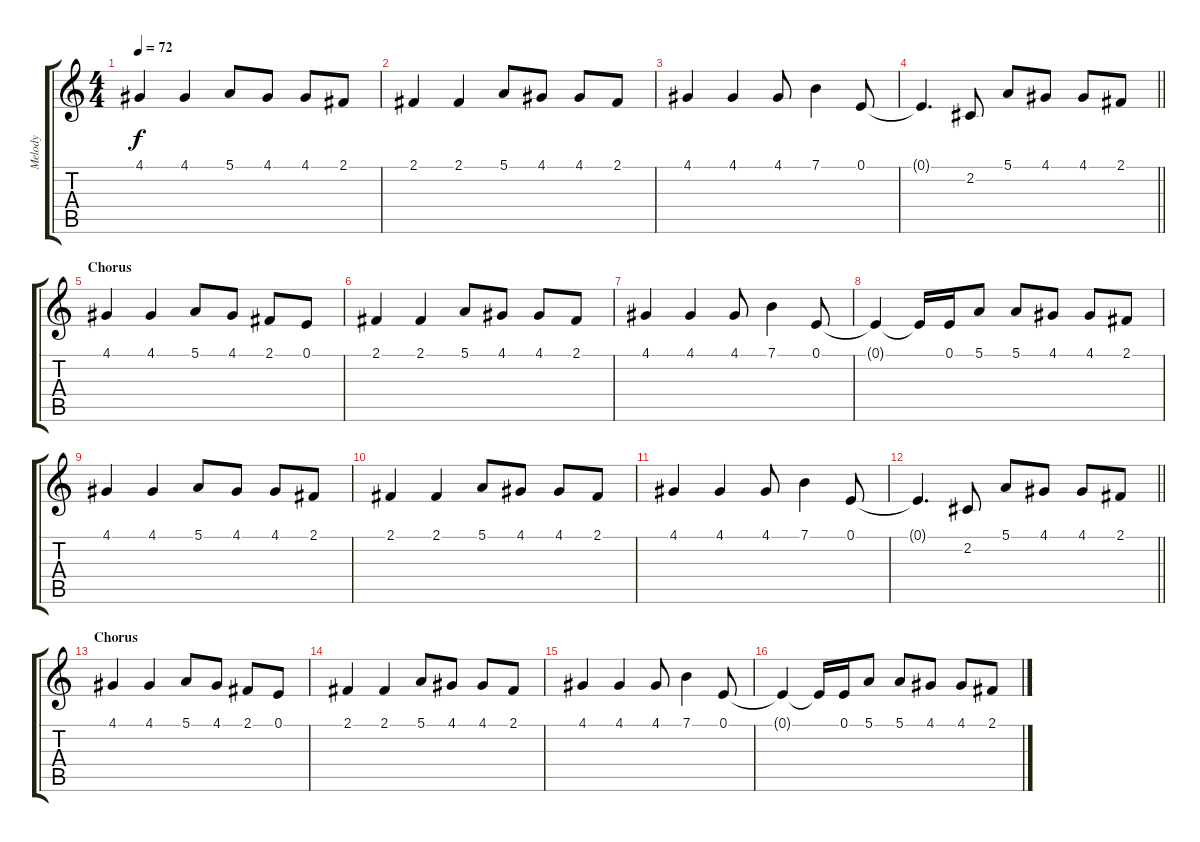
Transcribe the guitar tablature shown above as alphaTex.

\track ("Melody" "Melody") {instrument clarinet}
\staff {score tabs}
\tuning (E4 B3 G3 D3 A2 E2) {hide}
\ts (4 4)
\tempo 72
\clef g2
\ks c
4.1.4{dy f} 4.1.4 5.1.8 4.1.8 4.1.8 2.1.8 |
2.1.4 2.1.4 5.1.8 4.1.8 4.1.8 2.1.8 |
4.1.4 4.1.4 4.1.8 7.1.4 0.1.8 |
\barLineRight lightlight
0.1{t}.4{d} 2.2.8 5.1.8 4.1.8 4.1.8 2.1.8 |
\section ("" "Chorus")
4.1.4 4.1.4 5.1.8 4.1.8 2.1.8 0.1.8 |
2.1.4 2.1.4 5.1.8 4.1.8 4.1.8 2.1.8 |
4.1.4 4.1.4 4.1.8 7.1.4 0.1.8 |
0.1{t}.4 0.1{t}.16 0.1.16 5.1.8 5.1.8 4.1.8 4.1.8 2.1.8 |
4.1.4 4.1.4 5.1.8 4.1.8 4.1.8 2.1.8 |
2.1.4 2.1.4 5.1.8 4.1.8 4.1.8 2.1.8 |
4.1.4 4.1.4 4.1.8 7.1.4 0.1.8 |
\barLineRight lightlight
0.1{t}.4{d} 2.2.8 5.1.8 4.1.8 4.1.8 2.1.8 |
\section ("" "Chorus")
4.1.4 4.1.4 5.1.8 4.1.8 2.1.8 0.1.8 |
2.1.4 2.1.4 5.1.8 4.1.8 4.1.8 2.1.8 |
4.1.4 4.1.4 4.1.8 7.1.4 0.1.8 |
0.1{t}.4 0.1{t}.16 0.1.16 5.1.8 5.1.8 4.1.8 4.1.8 2.1.8
